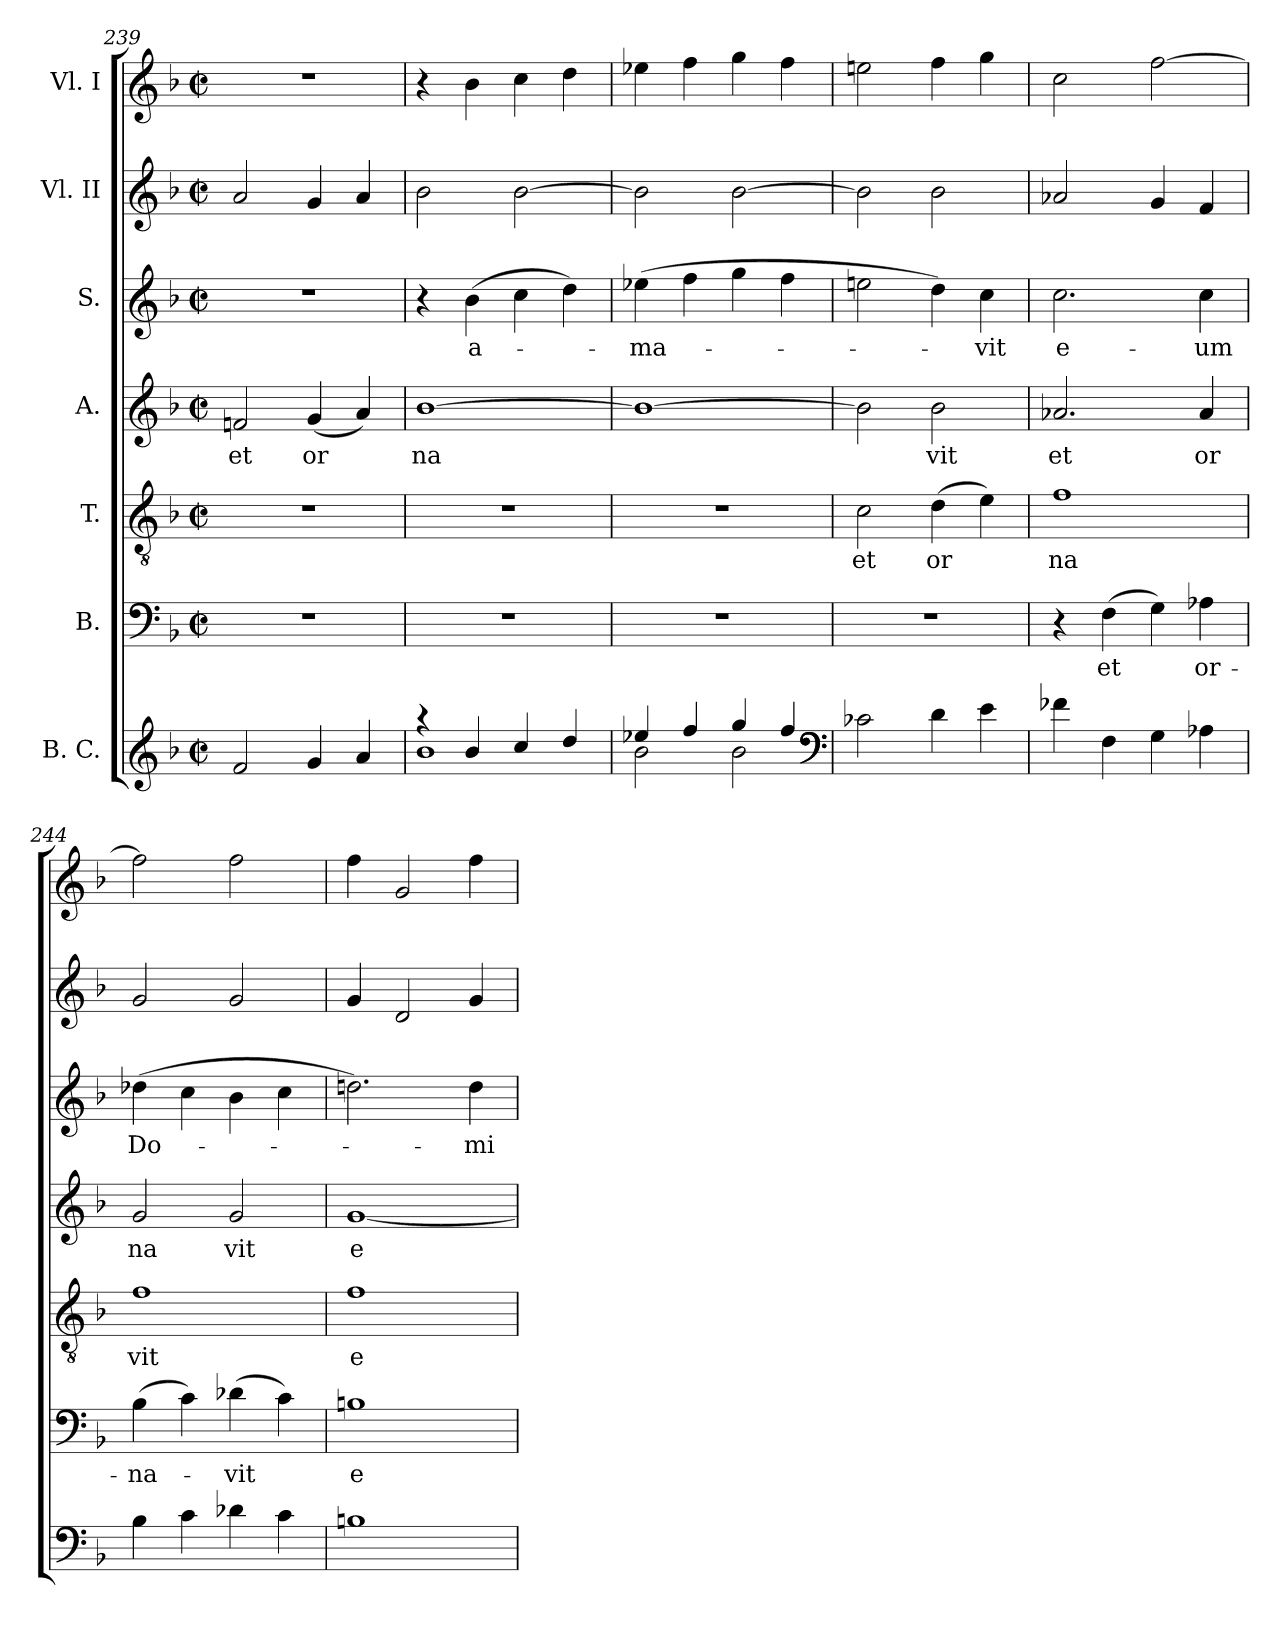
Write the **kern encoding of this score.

**kern	**kern	**text	**kern	**text	**kern	**text	**kern	**text	**kern	**kern
*part7	*part6	*part6	*part5	*part5	*part4	*part4	*part3	*part3	*part2	*part1
*staff7	*staff6	*staff6	*staff5	*staff5	*staff4	*staff4	*staff3	*staff3	*staff2	*staff1
*I"B. C.	*I"B.	*	*I"T.	*	*I"A.	*	*I"S.	*	*I"Vl. II	*I"Vl. I
*clefG2	*clefF4	*	*clefGv2	*	*clefG2	*	*clefG2	*	*clefG2	*clefG2
*k[b-]	*k[b-]	*	*k[b-]	*	*k[b-]	*	*k[b-]	*	*k[b-]	*k[b-]
*F:	*F:	*	*F:	*	*F:	*	*F:	*	*F:	*F:
*M2/2	*M2/2	*	*M2/2	*	*M2/2	*	*M2/2	*	*M2/2	*M2/2
*met(c|)	*met(c|)	*	*met(c|)	*	*met(c|)	*	*met(c|)	*	*met(c|)	*met(c|)
=239	=239	=239	=239	=239	=239	=239	=239	=239	=239	=239
!	!	!	!	!	!	!LO:LY:b:cj	!	!	!	!
2f/	1r	.	1r	.	2fn/	et	1r	.	2a/	1r
!	!	!	!	!	!	!LO:LY:b:cj	!	!	!	!
4g/	.	.	.	.	(<4g/	or	.	.	4g/	.
4a/	.	.	.	.	4a/)	.	.	.	4a/	.
=240	=240	=240	=240	=240	=240	=240	=240	=240	=240	=240
*^	*	*	*	*	*	*	*	*	*	*
!	!	!	!	!	!	!	!LO:LY:b:cj	!	!	!	!
4raa	1b-	1r	.	1r	.	[>1b-	na	4r	.	2b-\	4r
!	!	!	!	!	!	!	!	!	!LO:LY:b:cj	!	!
4b-/	.	.	.	.	.	.	.	(>4b-\	a-	.	4b-\
4cc/	.	.	.	.	.	.	.	4cc\	.	[>2b-\	4cc\
4dd/	.	.	.	.	.	.	.	4dd\)	.	.	4dd\
=241	=241	=241	=241	=241	=241	=241	=241	=241	=241	=241	=241
!	!	!	!	!	!	!	!	!	!LO:LY:b	!	!
4ee-X/	2b-\	1r	.	1r	.	1b-_>	.	(>4ee-X\	-ma-	2b-\]	4ee-X\
4ff/	.	.	.	.	.	.	.	4ff\	.	.	4ff\
4gg/	2b-\	.	.	.	.	.	.	4gg\	.	[>2b-\	4gg\
4ff/	.	.	.	.	.	.	.	4ff\	.	.	4ff\
*v	*v	*	*	*	*	*	*	*	*	*	*
*clefF4	*	*	*	*	*	*	*	*	*	*
=242	=242	=242	=242	=242	=242	=242	=242	=242	=242	=242
!	!	!	!	!LO:LY:b:cj	!	!	!	!	!	!
2c-\	1r	.	2c\	et	2b-\]	.	2een\	.	2b-\]	2een\
!	!	!	!	!LO:LY:b:cj	!	!LO:LY:b:cj	!	!	!	!
4d\	.	.	(>4d\	or	2b-\	vit	4dd\)	.	2b-\	4ff\
!	!	!	!	!	!	!	!	!LO:LY:b:cj	!	!
4e<\	.	.	4e\)	.	.	.	4cc\	-vit	.	4gg\
=243	=243	=243	=243	=243	=243	=243	=243	=243	=243	=243
!	!	!	!	!LO:LY:b:cj	!	!LO:LY:b:cj	!	!LO:LY:b:cj	!	!
4f-\	4r	.	1f	na	2.a-X/	et	2.cc\	e-	2a-X/	2cc\
!	!	!LO:LY:b:cj	!	!	!	!	!	!	!	!
4F\	(>4F\	et	.	.	.	.	.	.	.	.
4G\	4G\)	.	.	.	.	.	.	.	4g/	[>2ff\
!	!	!LO:LY:b:cj	!	!	!	!LO:LY:b:cj	!	!LO:LY:b:cj	!	!
4A-X\	4A-X\	or-	.	.	4a-/	or	4cc\	-um	4f/	.
=244	=244	=244	=244	=244	=244	=244	=244	=244	=244	=244
!	!	!LO:LY:b	!	!LO:LY:b:cj	!	!LO:LY:b:cj	!	!LO:LY:b	!	!
4B-<\	(>4B-\	-na-	1f	vit	2g/	na	(>4dd-X\	Do-	2g/	2ff\]
4c<\	4c\)	.	.	.	.	.	4cc\	.	.	.
!	!	!LO:LY:b	!	!	!	!LO:LY:b:cj	!	!	!	!
4d-<\	(>4d-X\	-vit	.	.	2g/	vit	4b-\	.	2g/	2ff\
4c<\	4c\)	.	.	.	.	.	4cc\	.	.	.
=245	=245	=245	=245	=245	=245	=245	=245	=245	=245	=245
!	!	!LO:LY:b:cj	!	!LO:LY:b:cj	!	!LO:LY:b:rj	!	!	!	!
1B	1Bn	e-	1f	e	[<1g	e	2.ddn\)	.	4g/	4ff\
.	.	.	.	.	.	.	.	.	2d/	2g/
!	!	!	!	!	!	!	!	!LO:LY:b:cj	!	!
.	.	.	.	.	.	.	4dd\	-mi-	4g/	4ff\
=	=	=	=	=	=	=	=	=	=	=
*-	*-	*-	*-	*-	*-	*-	*-	*-	*-	*-
